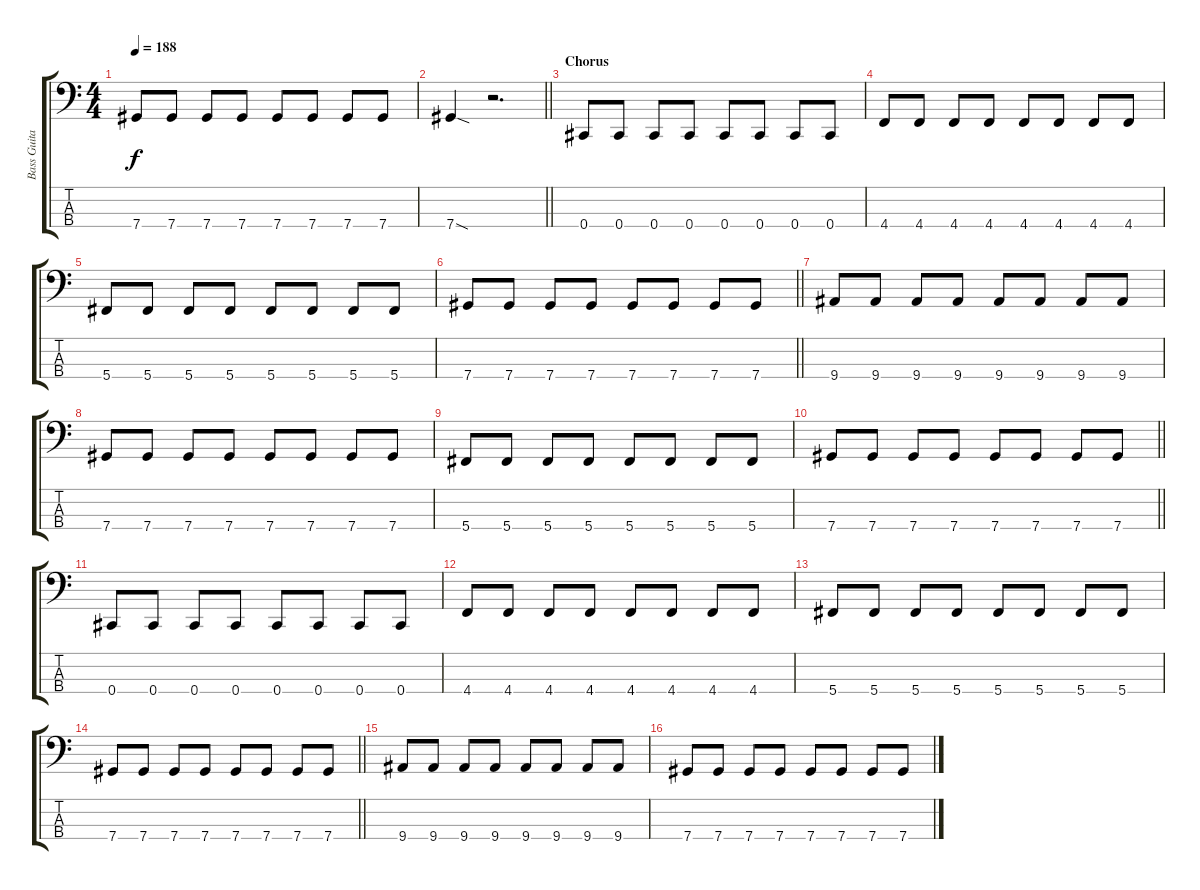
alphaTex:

\track ("Bass Guitar" "Bass Guita") {instrument electricbassfinger}
\staff {score tabs}
\tuning (Gb2 Db2 Ab1 Db1) {hide}
\ts (4 4)
\tempo 188
\clef f4
\ks c
7.4.8{dy f} 7.4.8 7.4.8 7.4.8 7.4.8 7.4.8 7.4.8 7.4.8 |
\barLineRight lightlight
7.4{sod}.4 r.2{d} |
\section ("" "Chorus")
0.4.8 0.4.8 0.4.8 0.4.8 0.4.8 0.4.8 0.4.8 0.4.8 |
4.4.8 4.4.8 4.4.8 4.4.8 4.4.8 4.4.8 4.4.8 4.4.8 |
5.4.8 5.4.8 5.4.8 5.4.8 5.4.8 5.4.8 5.4.8 5.4.8 |
\barLineRight lightlight
7.4.8 7.4.8 7.4.8 7.4.8 7.4.8 7.4.8 7.4.8 7.4.8 |
9.4.8 9.4.8 9.4.8 9.4.8 9.4.8 9.4.8 9.4.8 9.4.8 |
7.4.8 7.4.8 7.4.8 7.4.8 7.4.8 7.4.8 7.4.8 7.4.8 |
5.4.8 5.4.8 5.4.8 5.4.8 5.4.8 5.4.8 5.4.8 5.4.8 |
\barLineRight lightlight
7.4.8 7.4.8 7.4.8 7.4.8 7.4.8 7.4.8 7.4.8 7.4.8 |
0.4.8 0.4.8 0.4.8 0.4.8 0.4.8 0.4.8 0.4.8 0.4.8 |
4.4.8 4.4.8 4.4.8 4.4.8 4.4.8 4.4.8 4.4.8 4.4.8 |
5.4.8 5.4.8 5.4.8 5.4.8 5.4.8 5.4.8 5.4.8 5.4.8 |
\barLineRight lightlight
7.4.8 7.4.8 7.4.8 7.4.8 7.4.8 7.4.8 7.4.8 7.4.8 |
9.4.8 9.4.8 9.4.8 9.4.8 9.4.8 9.4.8 9.4.8 9.4.8 |
7.4.8 7.4.8 7.4.8 7.4.8 7.4.8 7.4.8 7.4.8 7.4.8
